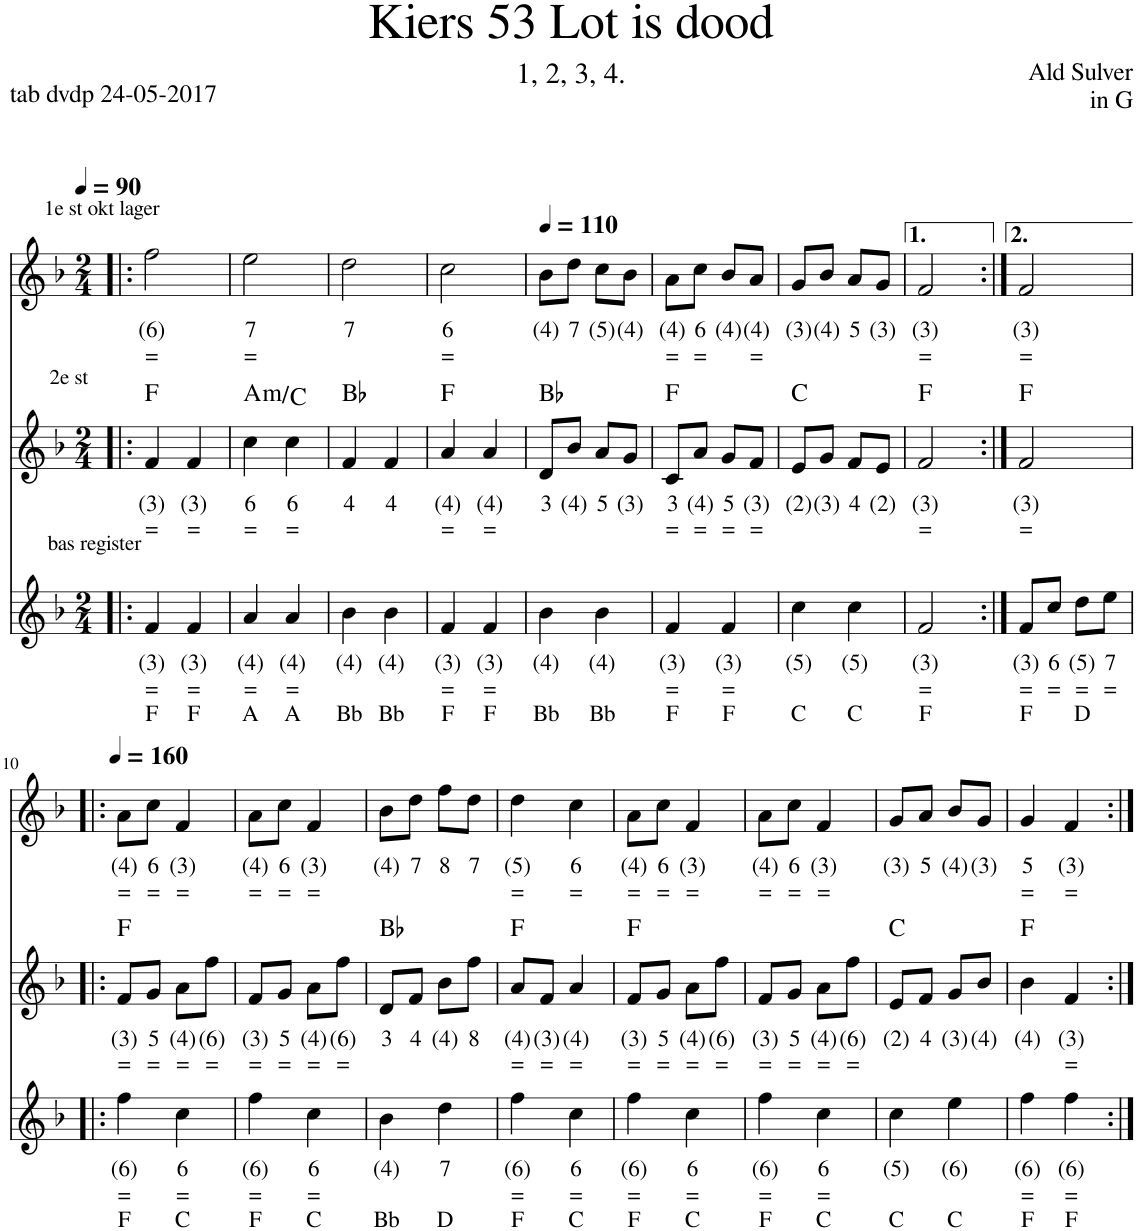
**kern	**text	**text	**text	**kern	**text	**text	**harte	**kern	**text	**text
*part3	*part3	*part3	*part3	*part2	*part2	*part2	*part2	*part1	*part1	*part1
*staff3	*staff3	*staff3	*staff3	*staff2	*staff2	*staff2	*	*staff1	*staff1	*staff1
*I"Stem	*	*	*	*I"Stem	*	*	*	*I"Stem	*	*
*clefG2	*	*	*	*clefG2	*	*	*	*clefG2	*	*
*k[b-]	*	*	*	*k[b-]	*	*	*	*k[b-]	*	*
*M2/4	*	*	*	*M2/4	*	*	*	*M2/4	*	*
*MM90	*	*	*	*MM90	*	*	*	*MM90	*	*
=1!|:	=1!|:	=1!|:	=1!|:	=1!|:	=1!|:	=1!|:	=1!|:	=1!|:	=1!|:	=1!|:
!	!	!	!	!	!	!	!	!LO:TX:a:t=1e st okt lager	!	!
!	!	!	!	!LO:TX:a:t=2e st	!	!	!	!	!	!
!LO:TX:a:t=bas register	!	!	!	!	!	!	!	!	!	!
!	!LO:LY:b	!LO:LY:b	!LO:LY:b	!	!LO:LY:b	!LO:LY:b	!	!	!LO:LY:b	!LO:LY:b
4f/	(3)	=	F	4f/	(3)	=	F:maj	2ff\	(6)	=
!	!LO:LY:b	!LO:LY:b	!LO:LY:b	!	!LO:LY:b	!LO:LY:b	!	!	!	!
4f/	(3)	=	F	4f/	(3)	=	.	.	.	.
=2	=2	=2	=2	=2	=2	=2	=2	=2	=2	=2
!	!LO:LY:b	!LO:LY:b	!LO:LY:b	!	!LO:LY:b	!LO:LY:b	!LO:H:kt=m	!	!LO:LY:b	!LO:LY:b
4a/	(4)	=	A	4cc\	6	=	A:min/b3	2ee\	7	=
!	!LO:LY:b	!LO:LY:b	!LO:LY:b	!	!LO:LY:b	!LO:LY:b	!	!	!	!
4a/	(4)	=	A	4cc\	6	=	.	.	.	.
=3	=3	=3	=3	=3	=3	=3	=3	=3	=3	=3
!	!LO:LY:b	!	!LO:LY:b	!	!LO:LY:b	!	!	!	!LO:LY:b	!
4b-\	(4)	.	Bb	4f/	4	.	Bb:maj	2dd\	7	.
!	!LO:LY:b	!	!LO:LY:b	!	!LO:LY:b	!	!	!	!	!
4b-\	(4)	.	Bb	4f/	4	.	.	.	.	.
=4	=4	=4	=4	=4	=4	=4	=4	=4	=4	=4
!	!LO:LY:b	!LO:LY:b	!LO:LY:b	!	!LO:LY:b	!LO:LY:b	!	!	!LO:LY:b	!LO:LY:b
4f/	(3)	=	F	4a/	(4)	=	F:maj	2cc\	6	=
!	!LO:LY:b	!LO:LY:b	!LO:LY:b	!	!LO:LY:b	!LO:LY:b	!	!	!	!
4f/	(3)	=	F	4a/	(4)	=	.	.	.	.
=5	=5	=5	=5	=5	=5	=5	=5	=5	=5	=5
*	*	*	*	*	*	*	*	*MM110	*	*
!	!LO:LY:b	!	!LO:LY:b	!	!LO:LY:b	!	!	!	!LO:LY:b	!
4b-\	(4)	.	Bb	8d/L	3	.	Bb:maj	8b-\L	(4)	.
!	!	!	!	!	!LO:LY:b	!	!	!	!LO:LY:b	!
.	.	.	.	8b-/J	(4)	.	.	8dd\J	7	.
!	!LO:LY:b	!	!LO:LY:b	!	!LO:LY:b	!	!	!	!LO:LY:b	!
4b-\	(4)	.	Bb	8a/L	5	.	.	8cc\L	(5)	.
!	!	!	!	!	!LO:LY:b	!	!	!	!LO:LY:b	!
.	.	.	.	8g/J	(3)	.	.	8b-\J	(4)	.
=6	=6	=6	=6	=6	=6	=6	=6	=6	=6	=6
!	!LO:LY:b	!LO:LY:b	!LO:LY:b	!	!LO:LY:b	!LO:LY:b	!	!	!LO:LY:b	!LO:LY:b
4f/	(3)	=	F	8c/L	3	=	F:maj	8a\L	(4)	=
!	!	!	!	!	!LO:LY:b	!LO:LY:b	!	!	!LO:LY:b	!LO:LY:b
.	.	.	.	8a/J	(4)	=	.	8cc\J	6	=
!	!LO:LY:b	!LO:LY:b	!LO:LY:b	!	!LO:LY:b	!LO:LY:b	!	!	!LO:LY:b	!
4f/	(3)	=	F	8g/L	5	=	.	8b-/L	(4)	.
!	!	!	!	!	!LO:LY:b	!LO:LY:b	!	!	!LO:LY:b	!LO:LY:b
.	.	.	.	8f/J	(3)	=	.	8a/J	(4)	=
=7	=7	=7	=7	=7	=7	=7	=7	=7	=7	=7
!	!LO:LY:b	!	!LO:LY:b	!	!LO:LY:b	!	!	!	!LO:LY:b	!
4cc\	(5)	.	C	8e/L	(2)	.	C:maj	8g/L	(3)	.
!	!	!	!	!	!LO:LY:b	!	!	!	!LO:LY:b	!
.	.	.	.	8g/J	(3)	.	.	8b-/J	(4)	.
!	!LO:LY:b	!	!LO:LY:b	!	!LO:LY:b	!	!	!	!LO:LY:b	!
4cc\	(5)	.	C	8f/L	4	.	.	8a/L	5	.
!	!	!	!	!	!LO:LY:b	!	!	!	!LO:LY:b	!
.	.	.	.	8e/J	(2)	.	.	8g/J	(3)	.
=8	=8	=8	=8	=8	=8	=8	=8	=8	=8	=8
!	!LO:LY:b	!LO:LY:b	!LO:LY:b	!	!LO:LY:b	!LO:LY:b	!	!	!LO:LY:b	!LO:LY:b
2f/	(3)	=	F	2f/	(3)	=	F:maj	2f/	(3)	=
=9:|!	=9:|!	=9:|!	=9:|!	=9:|!	=9:|!	=9:|!	=9:|!	=9:|!	=9:|!	=9:|!
!	!LO:LY:b	!LO:LY:b	!LO:LY:b	!	!LO:LY:b	!LO:LY:b	!	!	!LO:LY:b	!LO:LY:b
8f/L	(3)	=	F	2f/	(3)	=	F:maj	2f/	(3)	=
!	!LO:LY:b	!LO:LY:b	!	!	!	!	!	!	!	!
8cc/J	6	=	.	.	.	.	.	.	.	.
!	!LO:LY:b	!LO:LY:b	!LO:LY:b	!	!	!	!	!	!	!
8dd\L	(5)	=	D	.	.	.	.	.	.	.
!	!LO:LY:b	!LO:LY:b	!	!	!	!	!	!	!	!
8ee\J	7	=	.	.	.	.	.	.	.	.
!!LO:LB:g=z
=10!|:	=10!|:	=10!|:	=10!|:	=10!|:	=10!|:	=10!|:	=10!|:	=10!|:	=10!|:	=10!|:
*	*	*	*	*	*	*	*	*MM160	*	*
!	!LO:LY:b	!LO:LY:b	!LO:LY:b	!	!LO:LY:b	!LO:LY:b	!	!	!LO:LY:b	!LO:LY:b
4ff\	(6)	=	F	8f/L	(3)	=	F:maj	8a\L	(4)	=
!	!	!	!	!	!LO:LY:b	!LO:LY:b	!	!	!LO:LY:b	!LO:LY:b
.	.	.	.	8g/J	5	=	.	8cc\J	6	=
!	!LO:LY:b	!LO:LY:b	!LO:LY:b	!	!LO:LY:b	!LO:LY:b	!	!	!LO:LY:b	!LO:LY:b
4cc\	6	=	C	8a\L	(4)	=	.	4f/	(3)	=
!	!	!	!	!	!LO:LY:b	!LO:LY:b	!	!	!	!
.	.	.	.	8ff\J	(6)	=	.	.	.	.
=11	=11	=11	=11	=11	=11	=11	=11	=11	=11	=11
!	!LO:LY:b	!LO:LY:b	!LO:LY:b	!	!LO:LY:b	!LO:LY:b	!	!	!LO:LY:b	!LO:LY:b
4ff\	(6)	=	F	8f/L	(3)	=	.	8a\L	(4)	=
!	!	!	!	!	!LO:LY:b	!LO:LY:b	!	!	!LO:LY:b	!LO:LY:b
.	.	.	.	8g/J	5	=	.	8cc\J	6	=
!	!LO:LY:b	!LO:LY:b	!LO:LY:b	!	!LO:LY:b	!LO:LY:b	!	!	!LO:LY:b	!LO:LY:b
4cc\	6	=	C	8a\L	(4)	=	.	4f/	(3)	=
!	!	!	!	!	!LO:LY:b	!LO:LY:b	!	!	!	!
.	.	.	.	8ff\J	(6)	=	.	.	.	.
=12	=12	=12	=12	=12	=12	=12	=12	=12	=12	=12
!	!LO:LY:b	!	!LO:LY:b	!	!LO:LY:b	!	!	!	!LO:LY:b	!
4b-\	(4)	.	Bb	8d/L	3	.	Bb:maj	8b-\L	(4)	.
!	!	!	!	!	!LO:LY:b	!	!	!	!LO:LY:b	!
.	.	.	.	8f/J	4	.	.	8dd\J	7	.
!	!LO:LY:b	!	!LO:LY:b	!	!LO:LY:b	!	!	!	!LO:LY:b	!
4dd\	7	.	D	8b-\L	(4)	.	.	8ff\L	8	.
!	!	!	!	!	!LO:LY:b	!	!	!	!LO:LY:b	!
.	.	.	.	8ff\J	8	.	.	8dd\J	7	.
=13	=13	=13	=13	=13	=13	=13	=13	=13	=13	=13
!	!LO:LY:b	!LO:LY:b	!LO:LY:b	!	!LO:LY:b	!LO:LY:b	!	!	!LO:LY:b	!LO:LY:b
4ff\	(6)	=	F	8a/L	(4)	=	F:maj	4dd\	(5)	=
!	!	!	!	!	!LO:LY:b	!LO:LY:b	!	!	!	!
.	.	.	.	8f/J	(3)	=	.	.	.	.
!	!LO:LY:b	!LO:LY:b	!LO:LY:b	!	!LO:LY:b	!LO:LY:b	!	!	!LO:LY:b	!LO:LY:b
4cc\	6	=	C	4a/	(4)	=	.	4cc\	6	=
=14	=14	=14	=14	=14	=14	=14	=14	=14	=14	=14
!	!LO:LY:b	!LO:LY:b	!LO:LY:b	!	!LO:LY:b	!LO:LY:b	!	!	!LO:LY:b	!LO:LY:b
4ff\	(6)	=	F	8f/L	(3)	=	F:maj	8a\L	(4)	=
!	!	!	!	!	!LO:LY:b	!LO:LY:b	!	!	!LO:LY:b	!LO:LY:b
.	.	.	.	8g/J	5	=	.	8cc\J	6	=
!	!LO:LY:b	!LO:LY:b	!LO:LY:b	!	!LO:LY:b	!LO:LY:b	!	!	!LO:LY:b	!LO:LY:b
4cc\	6	=	C	8a\L	(4)	=	.	4f/	(3)	=
!	!	!	!	!	!LO:LY:b	!LO:LY:b	!	!	!	!
.	.	.	.	8ff\J	(6)	=	.	.	.	.
=15	=15	=15	=15	=15	=15	=15	=15	=15	=15	=15
!	!LO:LY:b	!LO:LY:b	!LO:LY:b	!	!LO:LY:b	!LO:LY:b	!	!	!LO:LY:b	!LO:LY:b
4ff\	(6)	=	F	8f/L	(3)	=	.	8a\L	(4)	=
!	!	!	!	!	!LO:LY:b	!LO:LY:b	!	!	!LO:LY:b	!LO:LY:b
.	.	.	.	8g/J	5	=	.	8cc\J	6	=
!	!LO:LY:b	!LO:LY:b	!LO:LY:b	!	!LO:LY:b	!LO:LY:b	!	!	!LO:LY:b	!LO:LY:b
4cc\	6	=	C	8a\L	(4)	=	.	4f/	(3)	=
!	!	!	!	!	!LO:LY:b	!LO:LY:b	!	!	!	!
.	.	.	.	8ff\J	(6)	=	.	.	.	.
=16	=16	=16	=16	=16	=16	=16	=16	=16	=16	=16
!	!LO:LY:b	!	!LO:LY:b	!	!LO:LY:b	!	!	!	!LO:LY:b	!
4cc\	(5)	.	C	8e/L	(2)	.	C:maj	8g/L	(3)	.
!	!	!	!	!	!LO:LY:b	!	!	!	!LO:LY:b	!
.	.	.	.	8f/J	4	.	.	8a/J	5	.
!	!LO:LY:b	!	!LO:LY:b	!	!LO:LY:b	!	!	!	!LO:LY:b	!
4ee\	(6)	.	C	8g/L	(3)	.	.	8b-/L	(4)	.
!	!	!	!	!	!LO:LY:b	!	!	!	!LO:LY:b	!
.	.	.	.	8b-/J	(4)	.	.	8g/J	(3)	.
=17	=17	=17	=17	=17	=17	=17	=17	=17	=17	=17
!	!LO:LY:b	!LO:LY:b	!LO:LY:b	!	!LO:LY:b	!	!	!	!LO:LY:b	!LO:LY:b
4ff\	(6)	=	F	4b-\	(4)	.	F:maj	4g/	5	=
!	!LO:LY:b	!LO:LY:b	!LO:LY:b	!	!LO:LY:b	!LO:LY:b	!	!	!LO:LY:b	!LO:LY:b
4ff\	(6)	=	F	4f/	(3)	=	.	4f/	(3)	=
=:|!	=:|!	=:|!	=:|!	=:|!	=:|!	=:|!	=:|!	=:|!	=:|!	=:|!
*-	*-	*-	*-	*-	*-	*-	*-	*-	*-	*-
